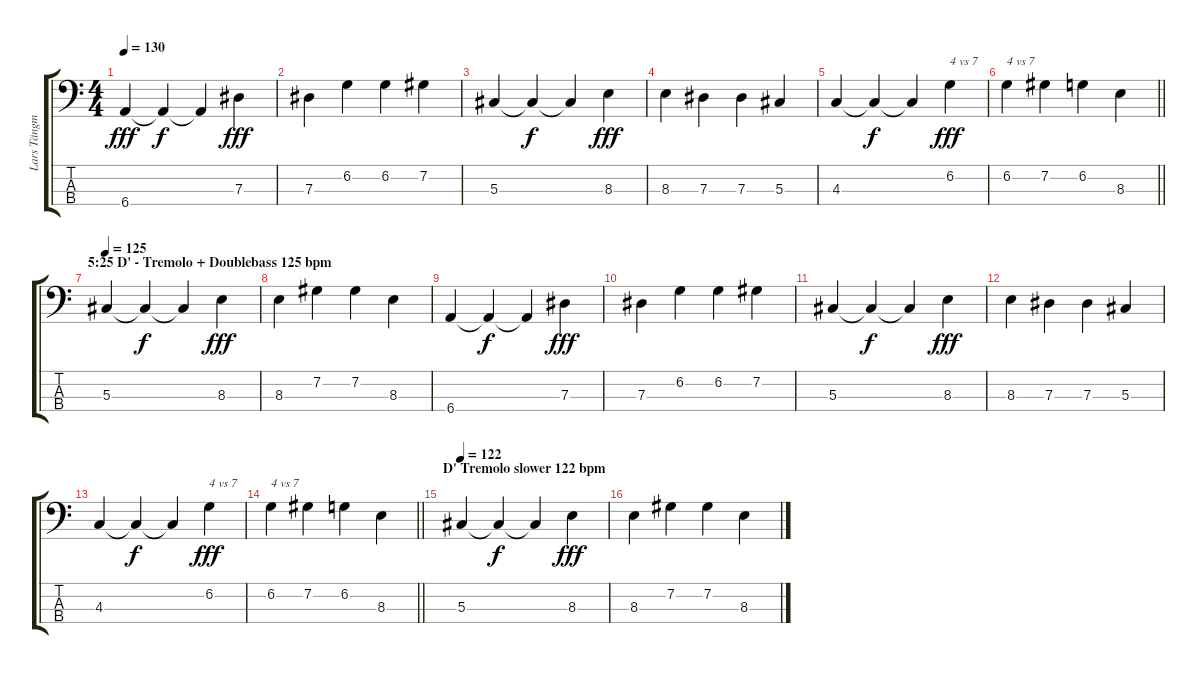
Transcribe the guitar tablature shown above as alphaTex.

\track ("Lars Tängmark (D# Tuning)" "Lars Tängm") {instrument fretlessbass}
\staff {score tabs}
\tuning (Gb2 Db2 Ab1 Eb1) {hide}
\ts (4 4)
\tempo 130
\clef f4
\ks c
6.4.4{dy fff} 6.4{t}.4{dy f} 6.4{t}.4 7.3.4{dy fff} |
7.3.4 6.2.4 6.2.4 7.2.4 |
5.3.4 5.3{t}.4{dy f} 5.3{t}.4 8.3.4{dy fff} |
8.3.4 7.3.4 7.3.4 5.3.4 |
4.3.4 4.3{t}.4{dy f} 4.3{t}.4 6.2.4{txt "4 vs 7" dy fff} |
\barLineRight lightlight
6.2.4{txt "4 vs 7"} 7.2.4 6.2.4 8.3.4 |
\section ("" "5:25 D' - Tremolo + Doublebass 125 bpm")
\tempo 125
5.3.4 5.3{t}.4{dy f} 5.3{t}.4 8.3.4{dy fff} |
8.3.4 7.2.4 7.2.4 8.3.4 |
6.4.4 6.4{t}.4{dy f} 6.4{t}.4 7.3.4{dy fff} |
7.3.4 6.2.4 6.2.4 7.2.4 |
5.3.4 5.3{t}.4{dy f} 5.3{t}.4 8.3.4{dy fff} |
8.3.4 7.3.4 7.3.4 5.3.4 |
4.3.4 4.3{t}.4{dy f} 4.3{t}.4 6.2.4{txt "4 vs 7" dy fff} |
\barLineRight lightlight
6.2.4{txt "4 vs 7"} 7.2.4 6.2.4 8.3.4 |
\section ("" "D' Tremolo slower 122 bpm")
\tempo 122
5.3.4 5.3{t}.4{dy f} 5.3{t}.4 8.3.4{dy fff} |
8.3.4 7.2.4 7.2.4 8.3.4
